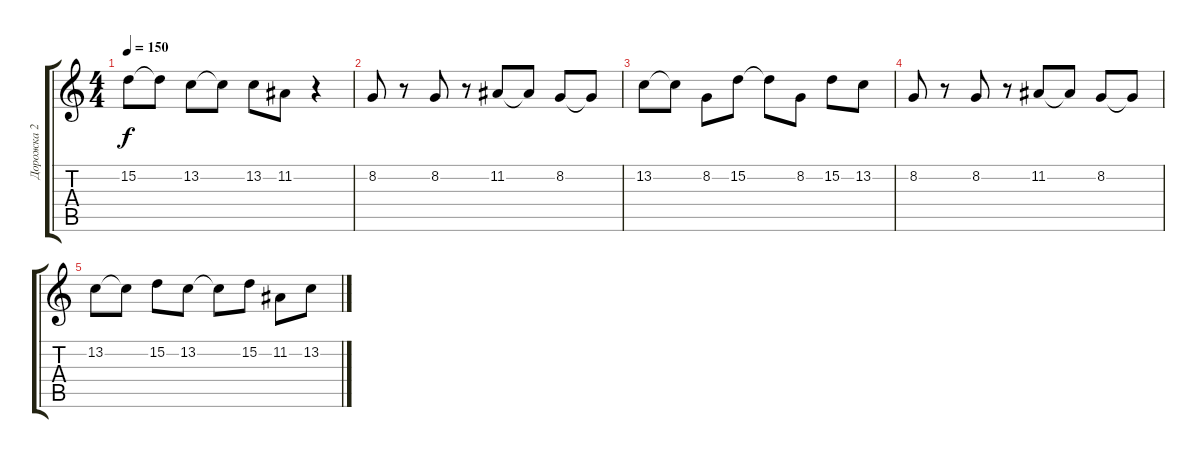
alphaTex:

\track ("Дорожка 2" "Дорожка 2") {instrument stringensemble1}
\staff {score tabs}
\tuning (E4 B3 G3 D3 A2 E2) {hide}
\ts (4 4)
\tempo 150
\clef g2
\ks c
15.2.8{dy f} 15.2{t}.8 13.2.8 13.2{t}.8 13.2.8 11.2.8 r.4 |
8.2.8 r.8 8.2.8 r.8 11.2.8 11.2{t}.8 8.2.8 8.2{t}.8 |
13.2.8 13.2{t}.8 8.2.8 15.2.8 15.2{t}.8 8.2.8 15.2.8 13.2.8 |
8.2.8 r.8 8.2.8 r.8 11.2.8 11.2{t}.8 8.2.8 8.2{t}.8 |
13.2.8 13.2{t}.8 15.2.8 13.2.8 13.2{t}.8 15.2.8 11.2.8 13.2.8
